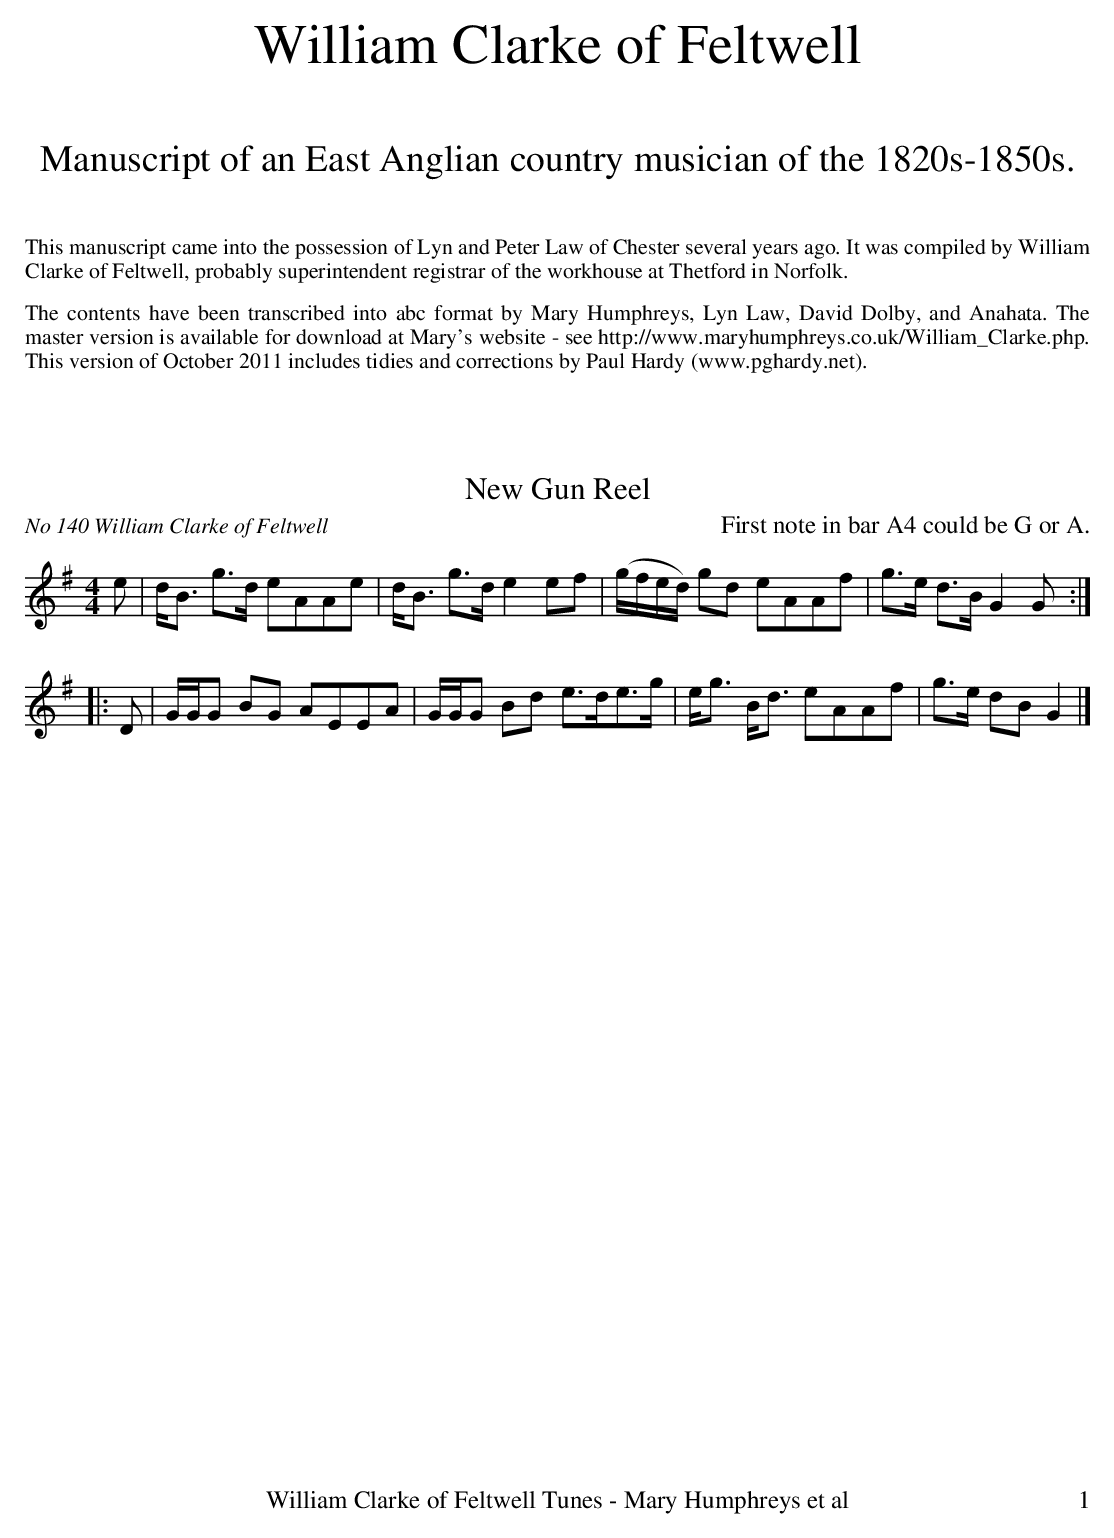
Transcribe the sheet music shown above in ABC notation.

X:1
T:New Gun Reel
O:No 140 William Clarke of Feltwell
M:4/4
L:1/8
K:G
e|d<B g>d eAAe|d<B g>d e2ef|(g/f/e/d/) gd eAAf|g>e d>BG2G:|
|:D|G/G/G BG AEEA|G/G/G Bd e>de>g|e<g B<d eAAf|g>e dBG2|]
